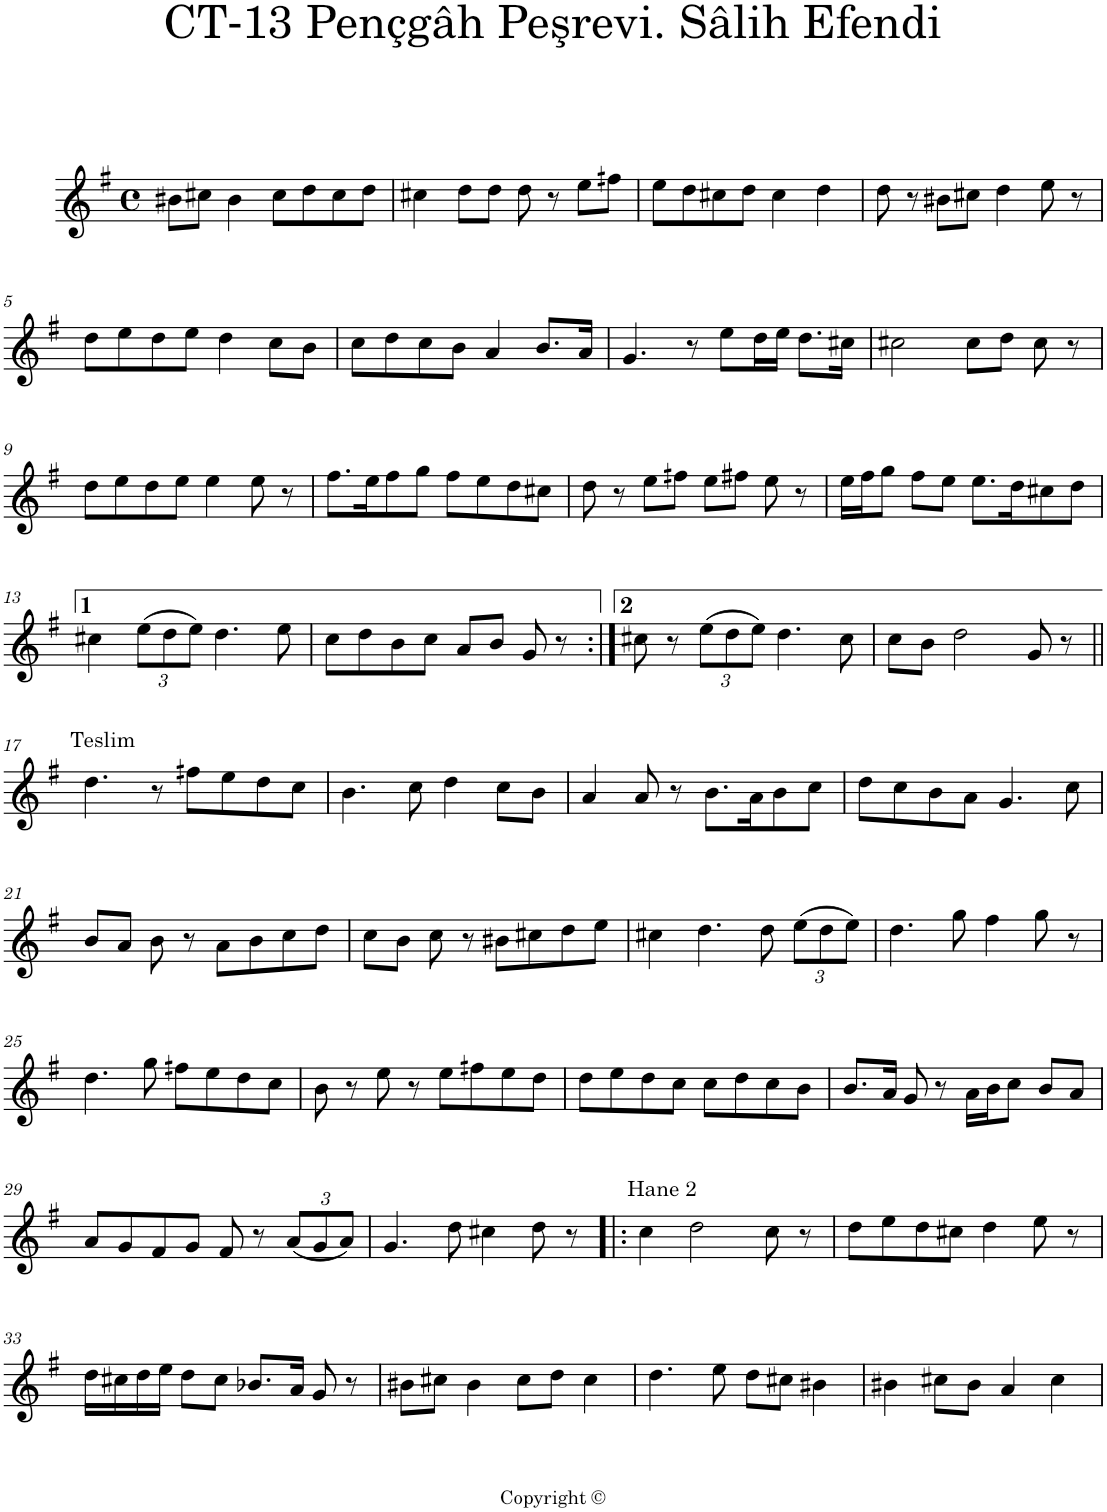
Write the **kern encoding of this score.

**kern
*part1
*staff1
*I"Piano
*I'Pno
*clefG2
*k[f#]
*G:
*M4/4
*met(c)
=1
8b#X\L
8cc#X\J
4b#\
8cc#\L
8dd\
8cc#\
8dd\J
=2
4cc#X\
8dd\L
8dd\J
8dd\
8r
8ee\L
8ffn\J
=3
8ee\L
8dd\
8cc#X\
8dd\J
4cc#\
4dd\
=4
8dd\
8r
8b#X\L
8cc#X\J
4dd\
8ee\
8r
!!LO:LB:g=z
=5
8dd\L
8ee\
8dd\
8ee\J
4dd\
8cc\L
8b\J
=6
8cc\L
8dd\
8cc\
8b\J
4a/
8.b/L
16a/Jk
=7
4.g/
8r
8ee\L
16dd\L
16ee\JJ
8.dd\L
16cc#X\Jk
=8
2cc#X\
8cc#\L
8dd\J
8cc#\
8r
!!LO:LB:g=z
=9
8dd\L
8ee\
8dd\
8ee\J
4ee\
8ee\
8r
=10
8.ff#\L
16ee\K
8ff#\
8gg\J
8ff#\L
8ee\
8dd\
8cc#X\J
=11
8dd\
8r
8ee\L
8ffn\J
8ee\L
8ff#X\J
8ee\
8r
=12
16ee\LL
16ff#\J
8gg\J
8ff#\L
8ee\J
8.ee\L
16dd\K
8cc#X\
8dd\J
!!LO:LB:g=z
=13
4cc#X\
*Xbrackettup
(12ee\L
12dd\
12ee\J)
4.dd\
8ee\
=14
8cc\L
8dd\
8b\
8cc\J
8a/L
8b/J
8g/
8r
=15:|!
8cc#X\
8r
(12ee\L
12dd\
12ee\J)
4.dd\
8cc#\
=16
8cc\L
8b\J
2dd\
8g/
8r
!!LO:LB:g=z
=17||
!LO:TX:a:t=Teslim
4.dd\
8r
8ffn\L
8ee\
8dd\
8cc\J
=18
4.b\
8cc\
4dd\
8cc\L
8b\J
=19
4a/
8a/
8r
8.b\L
16a\K
8b\
8cc\J
=20
8dd\L
8cc\
8b\
8a\J
4.g/
8cc\
!!LO:LB:g=z
=21
8b/L
8a/J
8b\
8r
8a\L
8b\
8cc\
8dd\J
=22
8cc\L
8b\J
8cc\
8r
8b#X\L
8cc#X\
8dd\
8ee\J
=23
4cc#X\
4.dd\
8dd\
(12ee\L
12dd\
12ee\J)
=24
4.dd\
8gg\
4ff#\
8gg\
8r
!!LO:LB:g=z
=25
4.dd\
8gg\
8ffn\L
8ee\
8dd\
8cc\J
=26
8b\
8r
8ee\
8r
8ee\L
8ffn\
8ee\
8dd\J
=27
8dd\L
8ee\
8dd\
8cc\J
8cc\L
8dd\
8cc\
8b\J
=28
8.b/L
16a/Jk
8g/
8r
16a\LL
16b\J
8cc\J
8b/L
8a/J
!!LO:LB:g=z
=29
8a/L
8g/
8f#/
8g/J
8f#/
8r
(12a/L
12g/
12a/J)
=30
4.g/
8dd\
4cc#X\
8dd\
8r
=31!|:
!LO:TX:a:t=Hane 2
4cc\
2dd\
8cc\
8r
=32
8dd\L
8ee\
8dd\
8cc#X\J
4dd\
8ee\
8r
!!LO:LB:g=z
=33
16dd\LL
16cc#X\
16dd\
16ee\JJ
8dd\L
8cc#\J
8.b-X/L
16a/Jk
8g/
8r
=34
8b#X\L
8cc#X\J
4b#\
8cc#\L
8dd\J
4cc#\
=35
4.dd\
8ee\
8dd\L
8cc#X\J
4b#X\
=36
4b#X\
8cc#X\L
8b#\J
4a/
4cc#\
=
*-
